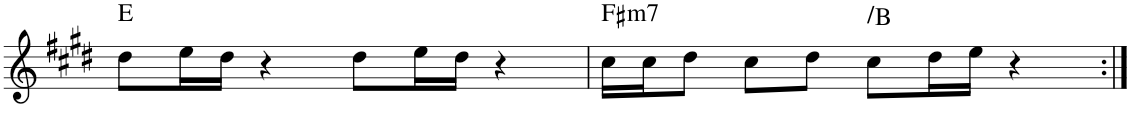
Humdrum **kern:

**kern	**harte
*part1	*part1
*staff1	*
*I"Piano	*
*I'Pno.	*
!!LO:PB:g=z
*clefG2	*
*k[f#c#g#d#]	*
*M4/4	*
=66	=66
8dd#\L	E:maj
16ee\L	.
16dd#\JJ	.
4r	.
8dd#\L	.
16ee\L	.
16dd#\JJ	.
4r	.
=67	=67
!	!LO:H:kt=m7
16cc#\LL	F#:min7
16cc#\J	.
8dd#\J	.
8cc#\L	.
8dd#\J	.
!	!LO:H:kt=N.C.
8cc#\L	N
16dd#\L	.
16ee\JJ	.
4r	.
=:|!	=:|!
*-	*-
